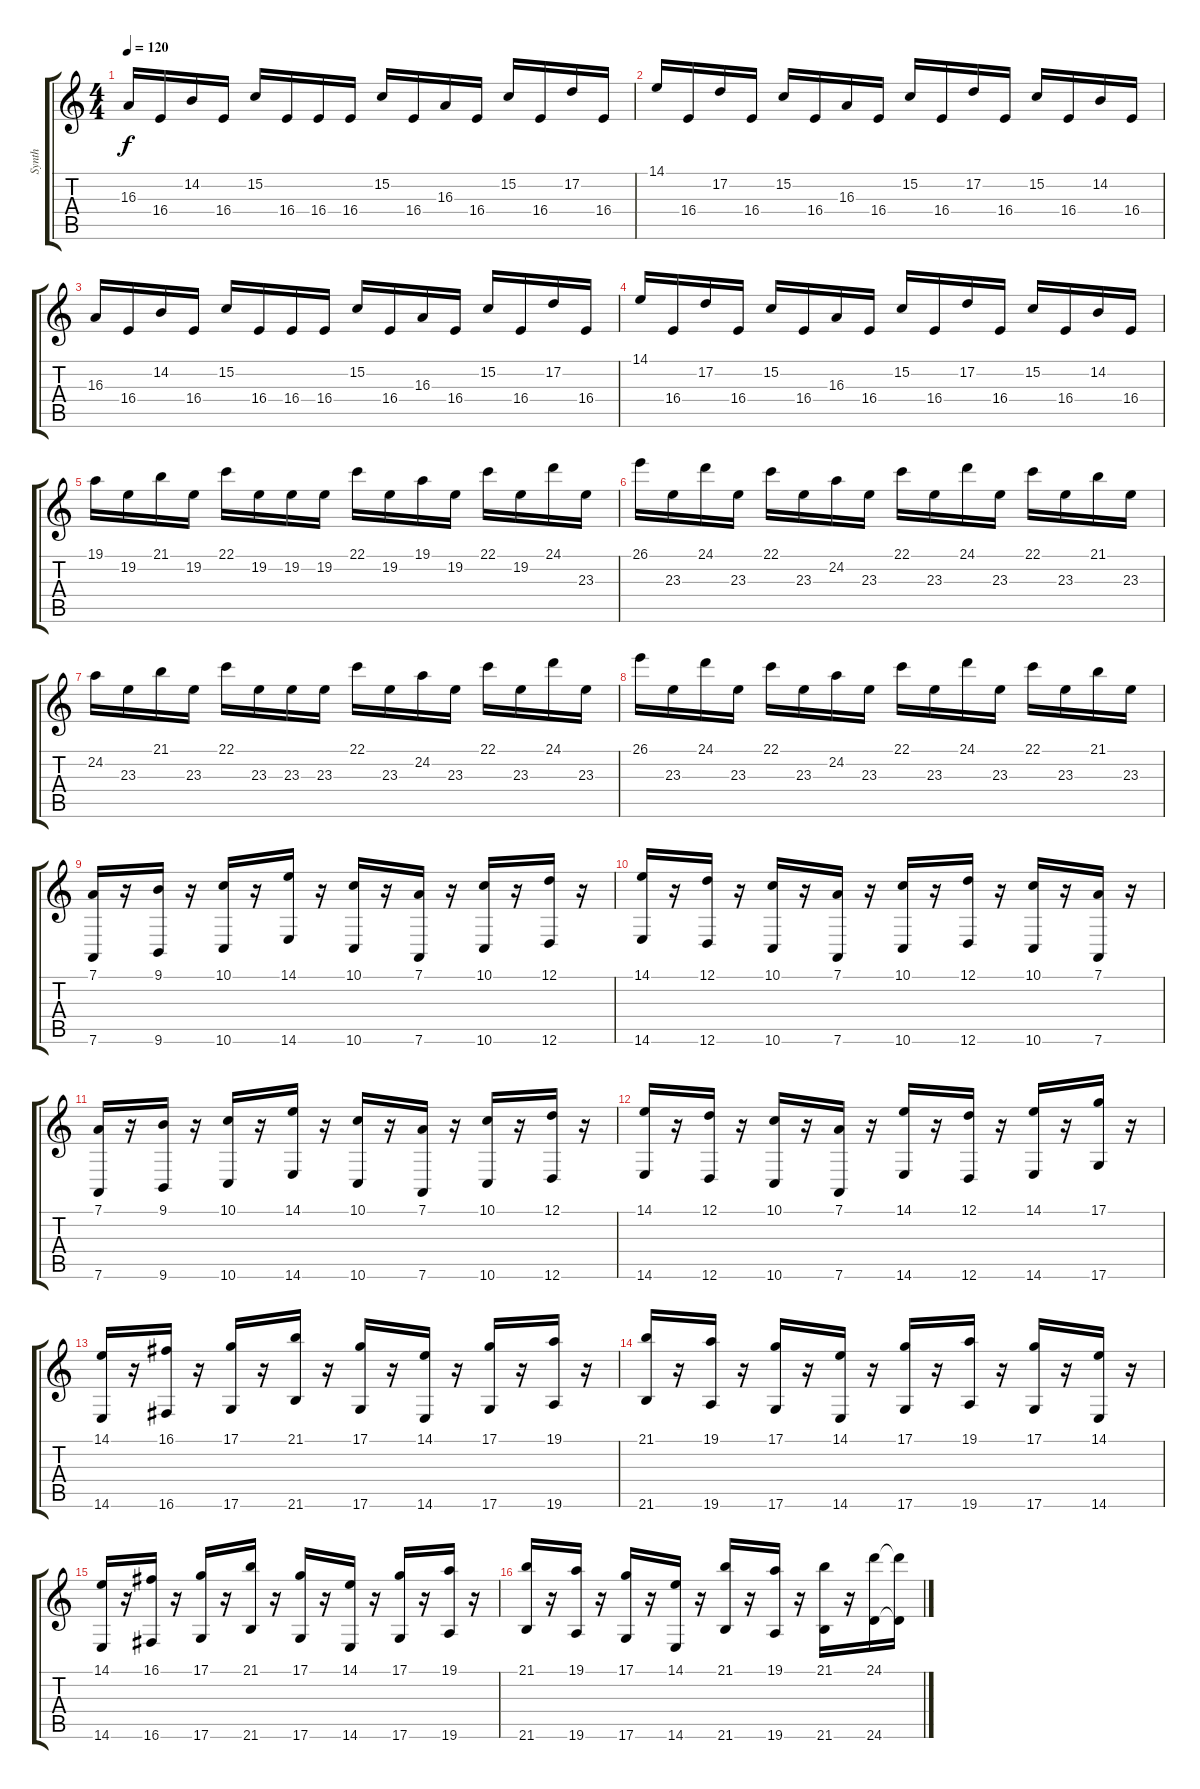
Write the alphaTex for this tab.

\track ("Synth" "Synth") {instrument tremolostrings}
\staff {score tabs}
\tuning (D4 A3 F3 C3 G2 D2) {hide}
\ts (4 4)
\tempo 120
\clef g2
\ks c
16.3.16{dy f} 16.4.16 14.2.16 16.4.16 15.2.16 16.4.16 16.4.16 16.4.16 15.2.16 16.4.16 16.3.16 16.4.16 15.2.16 16.4.16 17.2.16 16.4.16 |
14.1.16 16.4.16 17.2.16 16.4.16 15.2.16 16.4.16 16.3.16 16.4.16 15.2.16 16.4.16 17.2.16 16.4.16 15.2.16 16.4.16 14.2.16 16.4.16 |
16.3.16 16.4.16 14.2.16 16.4.16 15.2.16 16.4.16 16.4.16 16.4.16 15.2.16 16.4.16 16.3.16 16.4.16 15.2.16 16.4.16 17.2.16 16.4.16 |
14.1.16 16.4.16 17.2.16 16.4.16 15.2.16 16.4.16 16.3.16 16.4.16 15.2.16 16.4.16 17.2.16 16.4.16 15.2.16 16.4.16 14.2.16 16.4.16 |
19.1.16 19.2.16 21.1.16 19.2.16 22.1.16 19.2.16 19.2.16 19.2.16 22.1.16 19.2.16 19.1.16 19.2.16 22.1.16 19.2.16 24.1.16 23.3.16 |
26.1.16 23.3.16 24.1.16 23.3.16 22.1.16 23.3.16 24.2.16 23.3.16 22.1.16 23.3.16 24.1.16 23.3.16 22.1.16 23.3.16 21.1.16 23.3.16 |
24.2.16 23.3.16 21.1.16 23.3.16 22.1.16 23.3.16 23.3.16 23.3.16 22.1.16 23.3.16 24.2.16 23.3.16 22.1.16 23.3.16 24.1.16 23.3.16 |
26.1.16 23.3.16 24.1.16 23.3.16 22.1.16 23.3.16 24.2.16 23.3.16 22.1.16 23.3.16 24.1.16 23.3.16 22.1.16 23.3.16 21.1.16 23.3.16 |
(7.1 7.6).16 r.16 (9.1 9.6).16 r.16 (10.1 10.6).16 r.16 (14.1 14.6).16 r.16 (10.1 10.6).16 r.16 (7.1 7.6).16 r.16 (10.1 10.6).16 r.16 (12.1 12.6).16 r.16 |
(14.1 14.6).16 r.16 (12.1 12.6).16 r.16 (10.1 10.6).16 r.16 (7.1 7.6).16 r.16 (10.1 10.6).16 r.16 (12.1 12.6).16 r.16 (10.1 10.6).16 r.16 (7.1 7.6).16 r.16 |
(7.1 7.6).16 r.16 (9.1 9.6).16 r.16 (10.1 10.6).16 r.16 (14.1 14.6).16 r.16 (10.1 10.6).16 r.16 (7.1 7.6).16 r.16 (10.1 10.6).16 r.16 (12.1 12.6).16 r.16 |
(14.1 14.6).16 r.16 (12.1 12.6).16 r.16 (10.1 10.6).16 r.16 (7.1 7.6).16 r.16 (14.1 14.6).16 r.16 (12.1 12.6).16 r.16 (14.1 14.6).16 r.16 (17.1 17.6).16 r.16 |
(14.1 14.6).16 r.16 (16.1 16.6).16 r.16 (17.1 17.6).16 r.16 (21.1 21.6).16 r.16 (17.1 17.6).16 r.16 (14.1 14.6).16 r.16 (17.1 17.6).16 r.16 (19.1 19.6).16 r.16 |
(21.1 21.6).16 r.16 (19.1 19.6).16 r.16 (17.1 17.6).16 r.16 (14.1 14.6).16 r.16 (17.1 17.6).16 r.16 (19.1 19.6).16 r.16 (17.1 17.6).16 r.16 (14.1 14.6).16 r.16 |
(14.1 14.6).16 r.16 (16.1 16.6).16 r.16 (17.1 17.6).16 r.16 (21.1 21.6).16 r.16 (17.1 17.6).16 r.16 (14.1 14.6).16 r.16 (17.1 17.6).16 r.16 (19.1 19.6).16 r.16 |
(21.1 21.6).16 r.16 (19.1 19.6).16 r.16 (17.1 17.6).16 r.16 (14.1 14.6).16 r.16 (21.1 21.6).16 r.16 (19.1 19.6).16 r.16 (21.1 21.6).16 r.16 (24.1 24.6).16 (24.1{t} 24.6{t}).16
